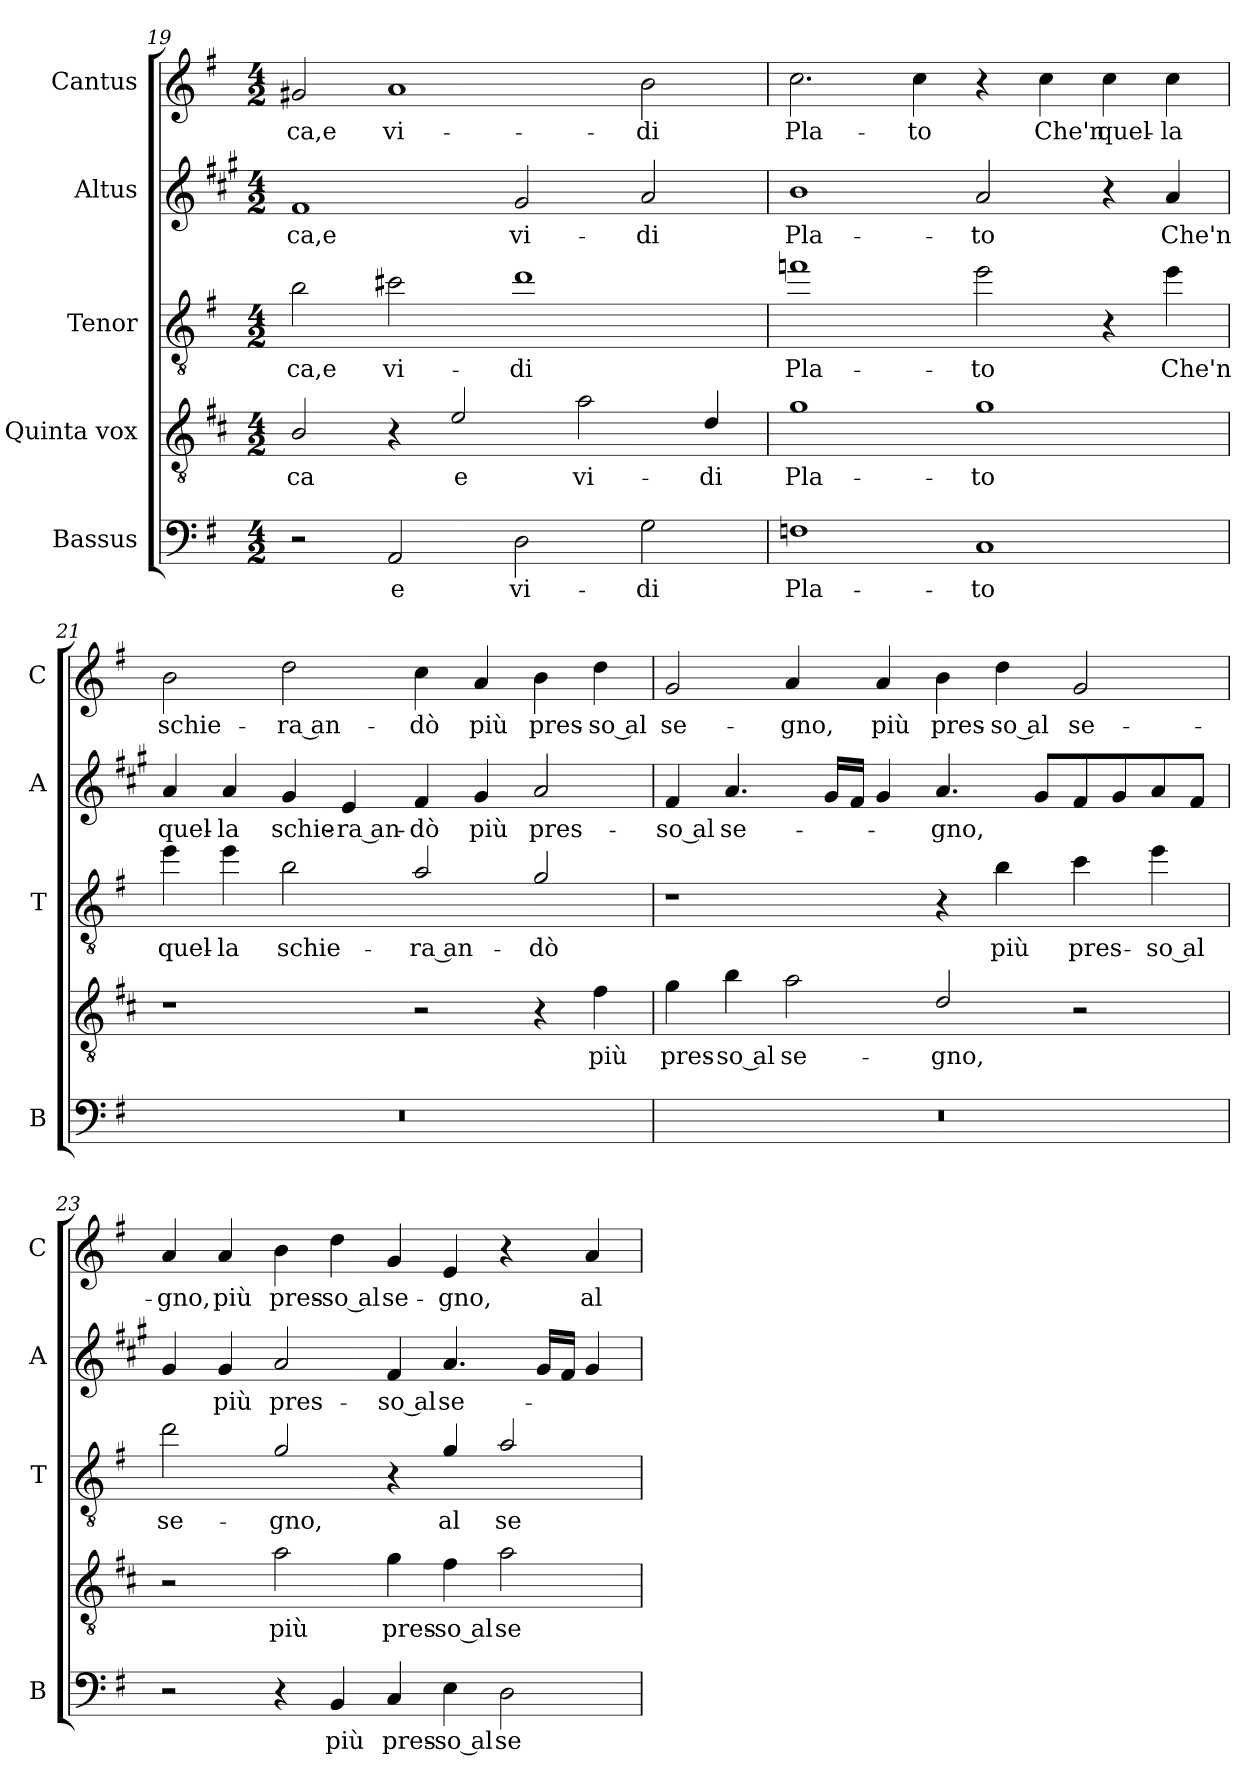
**kern	**text	**kern	**text	**kern	**text	**kern	**text	**kern	**text
*part5	*part5	*part4	*part4	*part3	*part3	*part2	*part2	*part1	*part1
*staff5	*staff5	*staff4	*staff4	*staff3	*staff3	*staff2	*staff2	*staff1	*staff1
*I"Bassus	*	*I"Quinta vox	*	*I"Tenor	*	*I"Altus	*	*I"Cantus	*
*I'B	*	*	*	*I'T	*	*I'A	*	*I'C	*
*clefF4	*	*clefGv2	*	*clefGv2	*	*clefG2	*	*clefG2	*
*	*	*ITrd4c7	*	*ITrd8c14	*	*ITrd1c2	*	*	*
*k[f#]	*	*k[f#]	*	*k[f#]	*	*k[f#]	*	*k[f#]	*
*G:	*	*G:	*	*G:	*	*G:	*	*G:	*
*M4/2	*	*M4/2	*	*M4/2	*	*M4/2	*	*M4/2	*
=19	=19	=19	=19	=19	=19	=19	=19	=19	=19
!	!	!	!LO:LY:b	!	!LO:LY:b	!	!LO:LY:b	!	!LO:LY:b
2r	.	2E/	-ca	2B\	-ca,e	1e	-ca,e	2g#X/	-ca,e
!	!LO:LY:b	!	!	!	!LO:LY:b	!	!	!	!LO:LY:b
2AA/	e	4r	.	2c#X\	vi-	.	.	1a	vi-
!	!	!	!LO:LY:b	!	!	!	!	!	!
.	.	2A/	e	.	.	.	.	.	.
!	!LO:LY:b	!	!	!	!LO:LY:b	!	!LO:LY:b	!	!
2D\	vi-	.	.	1d	-di	2f#/	vi-	.	.
!	!	!	!LO:LY:b	!	!	!	!	!	!
.	.	2d\	vi-	.	.	.	.	.	.
!	!LO:LY:b	!	!	!	!	!	!LO:LY:b	!	!LO:LY:b
2G\	-di	.	.	.	.	2g/	-di	2b\	-di
!	!	!	!LO:LY:b	!	!	!	!	!	!
.	.	4G/	-di	.	.	.	.	.	.
!!LO:PB:g=z
=20	=20	=20	=20	=20	=20	=20	=20	=20	=20
!	!LO:LY:b	!	!LO:LY:b	!	!LO:LY:b	!	!LO:LY:b	!	!LO:LY:b
1Fn	Pla-	1c	Pla-	1fn	Pla-	1a	Pla-	2.cc\	Pla-
!	!	!	!	!	!	!	!	!	!LO:LY:b
.	.	.	.	.	.	.	.	4cc\	-to
!	!LO:LY:b	!	!LO:LY:b	!	!LO:LY:b	!	!LO:LY:b	!	!
1C	-to	1c	-to	2e\	-to	2g/	-to	4r	.
!	!	!	!	!	!	!	!	!	!LO:LY:b
.	.	.	.	.	.	.	.	4cc\	Che'n
!	!	!	!	!	!	!	!	!	!LO:LY:b
.	.	.	.	4r	.	4r	.	4cc\	quel-
!	!	!	!	!	!LO:LY:b	!	!LO:LY:b	!	!LO:LY:b
.	.	.	.	4e\	Che'n	4g/	Che'n	4cc\	-la
=21	=21	=21	=21	=21	=21	=21	=21	=21	=21
!	!	!	!	!	!LO:LY:b	!	!LO:LY:b	!	!LO:LY:b
0r	.	1r	.	4e\	quel-	4g/	quel-	2b\	schie-
!	!	!	!	!	!LO:LY:b	!	!LO:LY:b	!	!
.	.	.	.	4e\	-la	4g/	-la	.	.
!	!	!	!	!	!LO:LY:b	!	!LO:LY:b	!	!LO:LY:b
.	.	.	.	2B\	schie-	4f#/	schie-	2dd\	-ra an-
!	!	!	!	!	!	!	!LO:LY:b	!	!
.	.	.	.	.	.	4d/	-ra an-	.	.
!	!	!	!	!	!LO:LY:b	!	!LO:LY:b	!	!LO:LY:b
.	.	2r	.	2A/	-ra an-	4e/	-dò	4cc\	-dò
!	!	!	!	!	!	!	!LO:LY:b	!	!LO:LY:b
.	.	.	.	.	.	4f#/	più	4a/	più
!	!	!	!	!	!LO:LY:b	!	!LO:LY:b	!	!LO:LY:b
.	.	4r	.	2G/	-dò	2g/	pres-	4b\	pres-
!	!	!	!LO:LY:b	!	!	!	!	!	!LO:LY:b
.	.	4B\	più	.	.	.	.	4dd\	-so al
=22	=22	=22	=22	=22	=22	=22	=22	=22	=22
!	!	!	!LO:LY:b	!	!	!	!LO:LY:b	!	!LO:LY:b
0r	.	4c\	pres-	1r	.	4e/	-so al	2g/	se-
!	!	!	!LO:LY:b	!	!	!	!LO:LY:b	!	!
.	.	4e\	-so al	.	.	4.g/	se-	.	.
!	!	!	!LO:LY:b	!	!	!	!	!	!LO:LY:b
.	.	2d\	se-	.	.	.	.	4a/	-gno,
.	.	.	.	.	.	16f#/LL	.	.	.
.	.	.	.	.	.	16e/JJ	.	.	.
!	!	!	!	!	!	!	!	!	!LO:LY:b
.	.	.	.	.	.	4f#/	.	4a/	più
!	!	!	!LO:LY:b	!	!	!	!LO:LY:b	!	!LO:LY:b
.	.	2G/	-gno,	4r	.	4.g/	-gno,	4b\	pres-
!	!	!	!	!	!LO:LY:b	!	!	!	!LO:LY:b
.	.	.	.	4B\	più	.	.	4dd\	-so al
.	.	.	.	.	.	8f#/L	.	.	.
!	!	!	!	!	!LO:LY:b	!	!	!	!LO:LY:b
.	.	2r	.	4c\	pres-	8e/	.	2g/	se-
.	.	.	.	.	.	8f#/	.	.	.
!	!	!	!	!	!LO:LY:b	!	!	!	!
.	.	.	.	4e\	-so al	8g/	.	.	.
.	.	.	.	.	.	8e/J	.	.	.
!!LO:LB:g=z
=23	=23	=23	=23	=23	=23	=23	=23	=23	=23
!	!	!	!	!	!LO:LY:b	!	!	!	!LO:LY:b
2r	.	2r	.	2d\	se-	4f#/	.	4a/	-gno,
!	!	!	!	!	!	!	!LO:LY:b	!	!LO:LY:b
.	.	.	.	.	.	4f#/	più	4a/	più
!	!	!	!LO:LY:b	!	!LO:LY:b	!	!LO:LY:b	!	!LO:LY:b
4r	.	2d\	più	2G/	-gno,	2g/	pres-	4b\	pres-
!	!LO:LY:b	!	!	!	!	!	!	!	!LO:LY:b
4BB/	più	.	.	.	.	.	.	4dd\	-so al
!	!LO:LY:b	!	!LO:LY:b	!	!	!	!LO:LY:b	!	!LO:LY:b
4C/	pres-	4c\	pres-	4r	.	4e/	-so al	4g/	se-
!	!LO:LY:b	!	!LO:LY:b	!	!LO:LY:b	!	!LO:LY:b	!	!LO:LY:b
4E\	-so al	4B\	-so al	4G/	al	4.g/	se-	4e/	-gno,
!	!LO:LY:b	!	!LO:LY:b	!	!LO:LY:b	!	!	!	!
2D\	se-	2d\	se-	2A/	se-	.	.	4r	.
.	.	.	.	.	.	16f#/LL	.	.	.
.	.	.	.	.	.	16e/JJ	.	.	.
!	!	!	!	!	!	!	!	!	!LO:LY:b
.	.	.	.	.	.	4f#/	.	4a/	al
=	=	=	=	=	=	=	=	=	=
*-	*-	*-	*-	*-	*-	*-	*-	*-	*-
